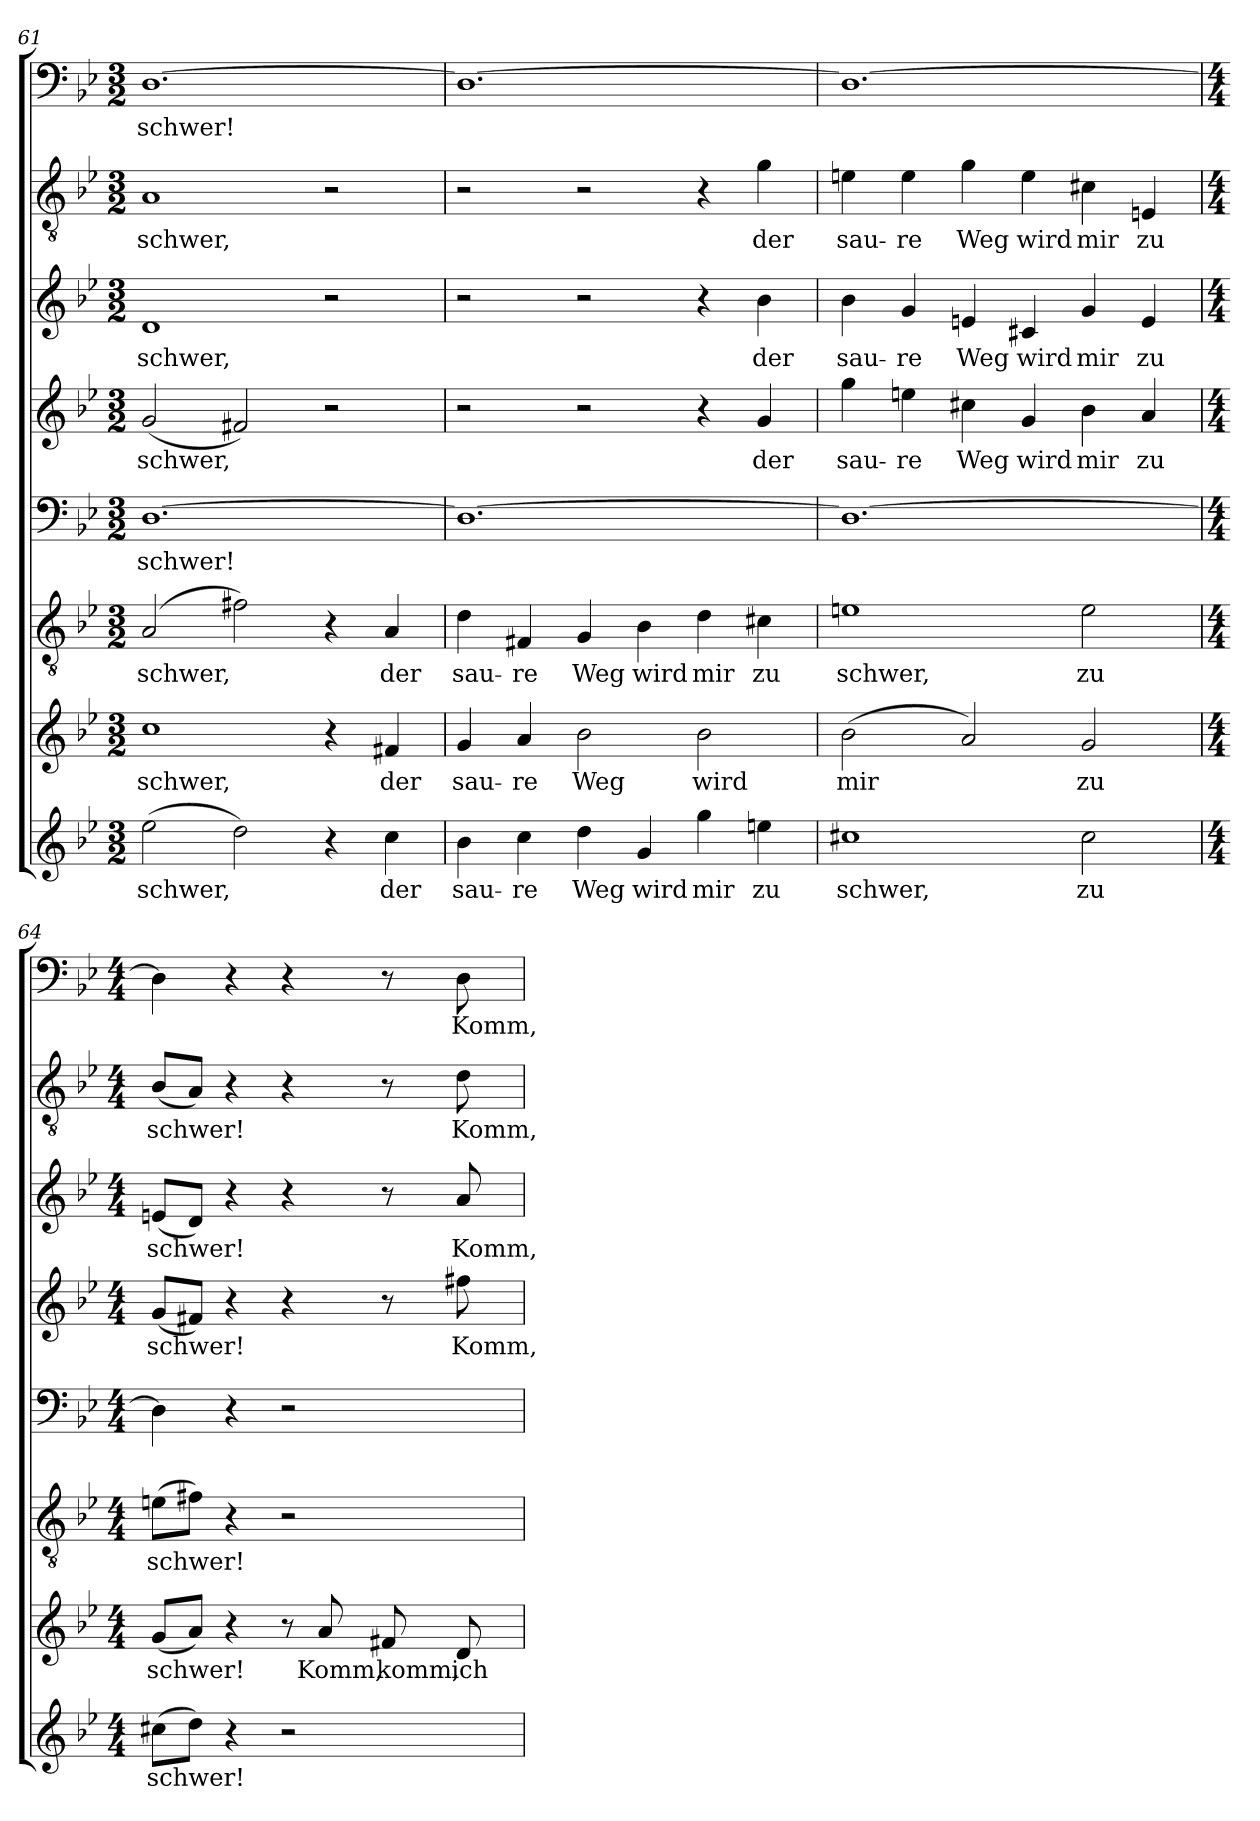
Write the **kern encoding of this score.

**kern	**text	**kern	**text	**kern	**text	**kern	**text	**kern	**text	**kern	**text	**kern	**text	**kern	**text
*part8	*part8	*part7	*part7	*part6	*part6	*part5	*part5	*part4	*part4	*part3	*part3	*part2	*part2	*part1	*part1
*staff8	*staff8	*staff7	*staff7	*staff6	*staff6	*staff5	*staff5	*staff4	*staff4	*staff3	*staff3	*staff2	*staff2	*staff1	*staff1
*clefG2	*	*clefG2	*	*clefGv2	*	*clefF4	*	*clefG2	*	*clefG2	*	*clefGv2	*	*clefF4	*
*k[b-e-]	*	*k[b-e-]	*	*k[b-e-]	*	*k[b-e-]	*	*k[b-e-]	*	*k[b-e-]	*	*k[b-e-]	*	*k[b-e-]	*
*g:	*	*g:	*	*g:	*	*g:	*	*g:	*	*g:	*	*g:	*	*g:	*
*M3/2	*	*M3/2	*	*M3/2	*	*M3/2	*	*M3/2	*	*M3/2	*	*M3/2	*	*M3/2	*
=61	=61	=61	=61	=61	=61	=61	=61	=61	=61	=61	=61	=61	=61	=61	=61
(2ee-\	schwer,	1cc\	schwer,	(2A/	schwer,	[1.D\	schwer!	(2g/	schwer,	1d/	schwer,	1A/	schwer,	[1.D\	schwer!
2dd\)	.	.	.	2f#X\)	.	.	.	2f#X/)	.	.	.	.	.	.	.
4r	.	4r	.	4r	.	.	.	2r	.	2r	.	2r	.	.	.
4cc\	der	4f#X/	der	4A/	der	.	.	.	.	.	.	.	.	.	.
=62	=62	=62	=62	=62	=62	=62	=62	=62	=62	=62	=62	=62	=62	=62	=62
4b-\	sau-	4g/	sau-	4d\	sau-	1.D\_	.	2r	.	2r	.	2r	.	1.D\_	.
4cc\	-re	4a/	-re	4F#X/	-re	.	.	.	.	.	.	.	.	.	.
4dd\	Weg	2b-\	Weg	4G/	Weg	.	.	2r	.	2r	.	2r	.	.	.
4g/	wird	.	.	4B-\	wird	.	.	.	.	.	.	.	.	.	.
4gg\	mir	2b-\	wird	4d\	mir	.	.	4r	.	4r	.	4r	.	.	.
4een\	zu	.	.	4c#X\	zu	.	.	4g/	der	4b-\	der	4g\	der	.	.
=63	=63	=63	=63	=63	=63	=63	=63	=63	=63	=63	=63	=63	=63	=63	=63
1cc#X\	schwer,	(2b-\	mir	1en\	schwer,	1.D\_	.	4gg\	sau-	4b-\	sau-	4en\	sau-	1.D\_	.
.	.	.	.	.	.	.	.	4een\	-re	4g/	-re	4e\	-re	.	.
.	.	2a/)	.	.	.	.	.	4cc#X\	Weg	4en/	Weg	4g\	Weg	.	.
.	.	.	.	.	.	.	.	4g/	wird	4c#X/	wird	4e\	wird	.	.
2cc#\	zu	2g/	zu	2e\	zu	.	.	4b-\	mir	4g/	mir	4c#X\	mir	.	.
.	.	.	.	.	.	.	.	4a/	zu	4e/	zu	4En/	zu	.	.
=64	=64	=64	=64	=64	=64	=64	=64	=64	=64	=64	=64	=64	=64	=64	=64
*M4/4	*	*M4/4	*	*M4/4	*	*M4/4	*	*M4/4	*	*M4/4	*	*M4/4	*	*M4/4	*
(8cc#X\L	schwer!	(8g/L	schwer!	(8en\L	schwer!	4D\]	.	(8g/L	schwer!	(8en/L	schwer!	(8B-/L	schwer!	4D\]	.
8dd\J)	.	8a/J)	.	8f#X\J)	.	.	.	8f#X/J)	.	8d/J)	.	8A/J)	.	.	.
4r	.	4r	.	4r	.	4r	.	4r	.	4r	.	4r	.	4r	.
2r	.	8r	.	2r	.	2r	.	4r	.	4r	.	4r	.	4r	.
.	.	8a/	Komm,	.	.	.	.	.	.	.	.	.	.	.	.
.	.	8f#X/	komm,	.	.	.	.	8r	.	8r	.	8r	.	8r	.
.	.	8d/	ich	.	.	.	.	8ff#X\	Komm,	8a/	Komm,	8d\	Komm,	8D\	Komm,
=	=	=	=	=	=	=	=	=	=	=	=	=	=	=	=
*-	*-	*-	*-	*-	*-	*-	*-	*-	*-	*-	*-	*-	*-	*-	*-
